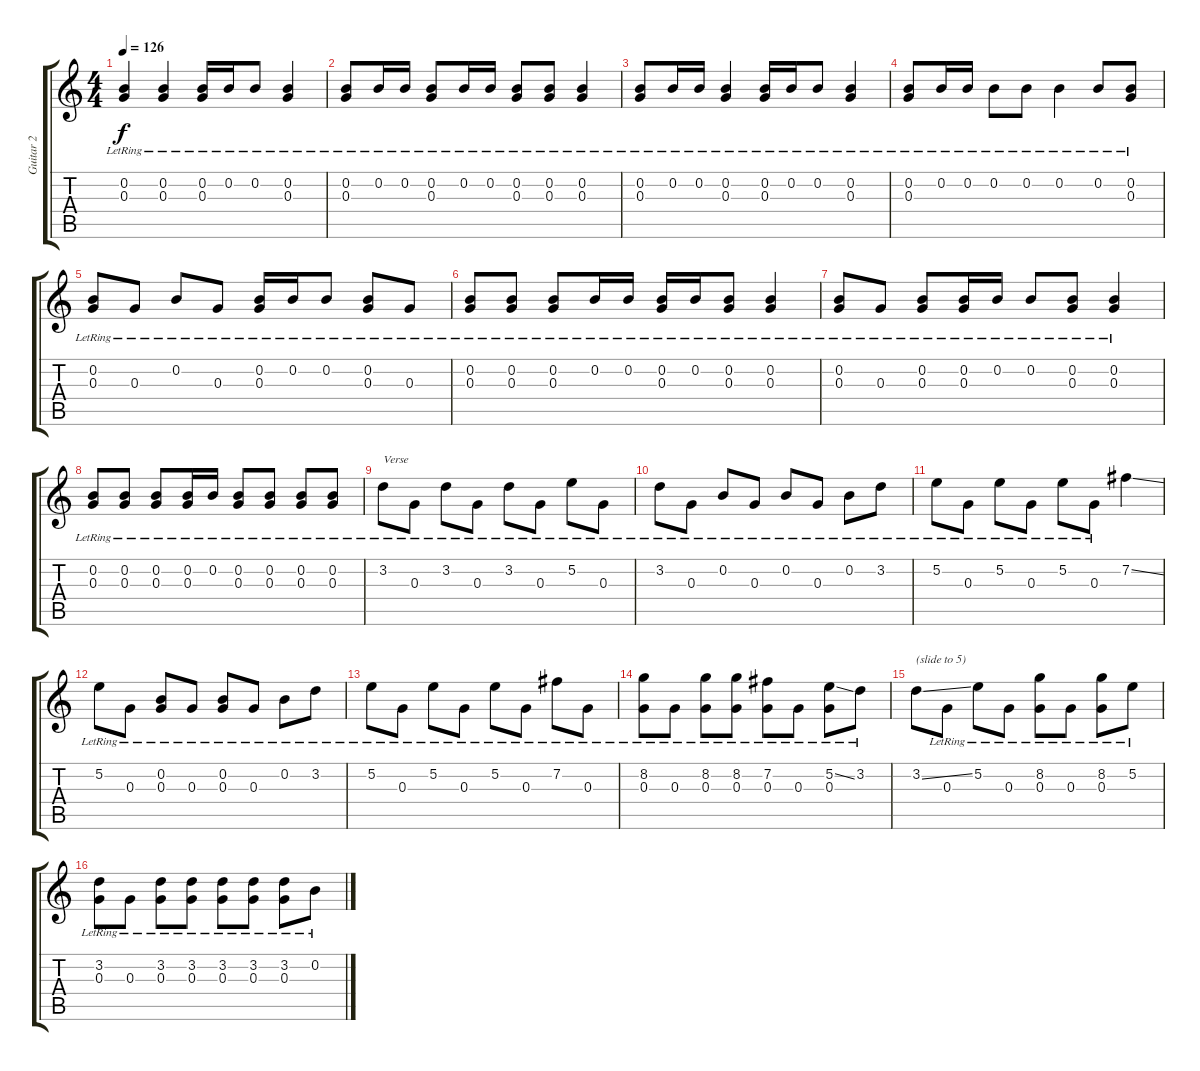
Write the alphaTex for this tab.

\track ("Guitar 2" "Guitar 2") {instrument electricguitarclean}
\staff {score tabs}
\tuning (E4 B3 G3 D3 A2 E2) {hide}
\ts (4 4)
\tempo 126
\clef g2
\ks c
(0.2{lr} 0.3{lr}).4{dy f} (0.2{lr} 0.3{lr}).4 (0.2{lr} 0.3{lr}).16 0.2{lr}.16 0.2{lr}.8 (0.2{lr} 0.3{lr}).4 |
(0.2{lr} 0.3{lr}).8 0.2{lr}.16 0.2{lr}.16 (0.2{lr} 0.3{lr}).8 0.2{lr}.16 0.2{lr}.16 (0.2{lr} 0.3{lr}).8 (0.2{lr} 0.3{lr}).8 (0.2{lr} 0.3{lr}).4 |
(0.2{lr} 0.3{lr}).8 0.2{lr}.16 0.2{lr}.16 (0.2{lr} 0.3{lr}).4 (0.2{lr} 0.3{lr}).16 0.2{lr}.16 0.2{lr}.8 (0.2{lr} 0.3{lr}).4 |
(0.2{lr} 0.3{lr}).8 0.2{lr}.16 0.2{lr}.16 0.2{lr}.8 0.2{lr}.8 0.2{lr}.4 0.2{lr}.8 (0.2{lr} 0.3{lr}).8 |
(0.2{lr} 0.3{lr}).8 0.3{lr}.8 0.2{lr}.8 0.3{lr}.8 (0.2{lr} 0.3{lr}).16 0.2{lr}.16 0.2{lr}.8 (0.2{lr} 0.3{lr}).8 0.3{lr}.8 |
(0.2{lr} 0.3{lr}).8 (0.2{lr} 0.3{lr}).8 (0.2{lr} 0.3{lr}).8 0.2{lr}.16 0.2{lr}.16 (0.2{lr} 0.3{lr}).16 0.2{lr}.16 (0.2{lr} 0.3{lr}).8 (0.2{lr} 0.3{lr}).4 |
(0.2{lr} 0.3{lr}).8 0.3{lr}.8 (0.2{lr} 0.3{lr}).8 (0.2{lr} 0.3{lr}).16 0.2{lr}.16 0.2{lr}.8 (0.2{lr} 0.3{lr}).8 (0.2{lr} 0.3{lr}).4 |
(0.2{lr} 0.3{lr}).8 (0.2{lr} 0.3{lr}).8 (0.2{lr} 0.3{lr}).8 (0.2{lr} 0.3{lr}).16 0.2{lr}.16 (0.2{lr} 0.3{lr}).8 (0.2{lr} 0.3{lr}).8 (0.2{lr} 0.3{lr}).8 (0.2{lr} 0.3{lr}).8 |
3.2{lr}.8{txt "Verse"} 0.3{lr}.8 3.2{lr}.8 0.3{lr}.8 3.2{lr}.8 0.3{lr}.8 5.2{lr}.8 0.3{lr}.8 |
3.2{lr}.8 0.3{lr}.8 0.2{lr}.8 0.3{lr}.8 0.2{lr}.8 0.3{lr}.8 0.2{lr}.8 3.2{lr}.8 |
5.2{lr}.8 0.3{lr}.8 5.2{lr}.8 0.3{lr}.8 5.2{lr}.8 0.3{lr}.8 7.2{ss}.4 |
5.2{lr}.8 0.3{lr}.8 (0.2{lr} 0.3{lr}).8 0.3{lr}.8 (0.2{lr} 0.3{lr}).8 0.3{lr}.8 0.2{lr}.8 3.2{lr}.8 |
5.2{lr}.8 0.3{lr}.8 5.2{lr}.8 0.3{lr}.8 5.2{lr}.8 0.3{lr}.8 7.2{lr}.8 0.3{lr}.8 |
(8.2{lr} 0.3{lr}).8 0.3{lr}.8 (8.2{lr} 0.3{lr}).8 (8.2{lr} 0.3{lr}).8 (7.2{lr} 0.3{lr}).8 0.3{lr}.8 (5.2{ss} 0.3{lr}).8 3.2{lr}.8 |
3.2{ss}.8{txt "(slide to 5)"} 0.3{lr}.8 5.2{lr}.8 0.3{lr}.8 (8.2{lr} 0.3{lr}).8 0.3{lr}.8 (8.2{lr} 0.3{lr}).8 5.2{lr}.8 |
(3.2{lr} 0.3{lr}).8 0.3{lr}.8 (3.2{lr} 0.3{lr}).8 (3.2{lr} 0.3{lr}).8 (3.2{lr} 0.3{lr}).8 (3.2{lr} 0.3{lr}).8 (3.2{lr} 0.3{lr}).8 0.2{lr}.8
